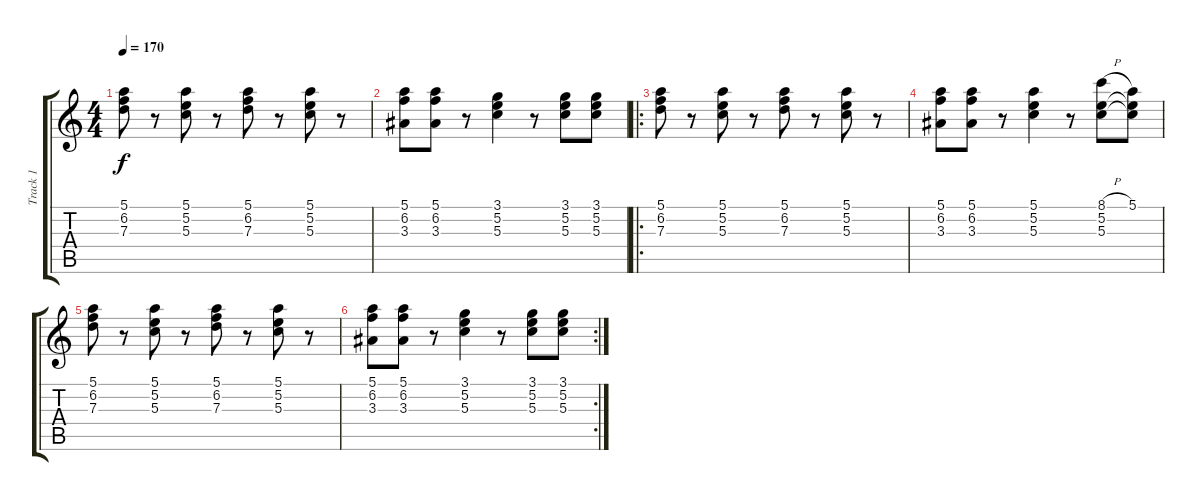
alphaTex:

\track ("Track 1" "Track 1") {instrument electricguitarclean}
\staff {score tabs}
\tuning (E4 B3 G3 D3 A2 E2) {hide}
\ts (4 4)
\tempo 170
\clef g2
\ks c
(5.1 6.2 7.3).8{dy f} r.8 (5.1 5.2 5.3).8 r.8 (5.1 6.2 7.3).8 r.8 (5.1 5.2 5.3).8 r.8 |
(5.1 6.2 3.3).8 (5.1 6.2 3.3).8 r.8 (3.1 5.2 5.3).4 r.8 (3.1 5.2 5.3).8 (3.1 5.2 5.3).8 |
\ro
(5.1 6.2 7.3).8 r.8 (5.1 5.2 5.3).8 r.8 (5.1 6.2 7.3).8 r.8 (5.1 5.2 5.3).8 r.8 |
(5.1 6.2 3.3).8 (5.1 6.2 3.3).8 r.8 (5.1 5.2 5.3).4 r.8 (8.1{h} 5.2 5.3).8 (5.1 5.2{t} 5.3{t}).8 |
(5.1 6.2 7.3).8 r.8 (5.1 5.2 5.3).8 r.8 (5.1 6.2 7.3).8 r.8 (5.1 5.2 5.3).8 r.8 |
\rc 2
(5.1 6.2 3.3).8 (5.1 6.2 3.3).8 r.8 (3.1 5.2 5.3).4 r.8 (3.1 5.2 5.3).8 (3.1 5.2 5.3).8
